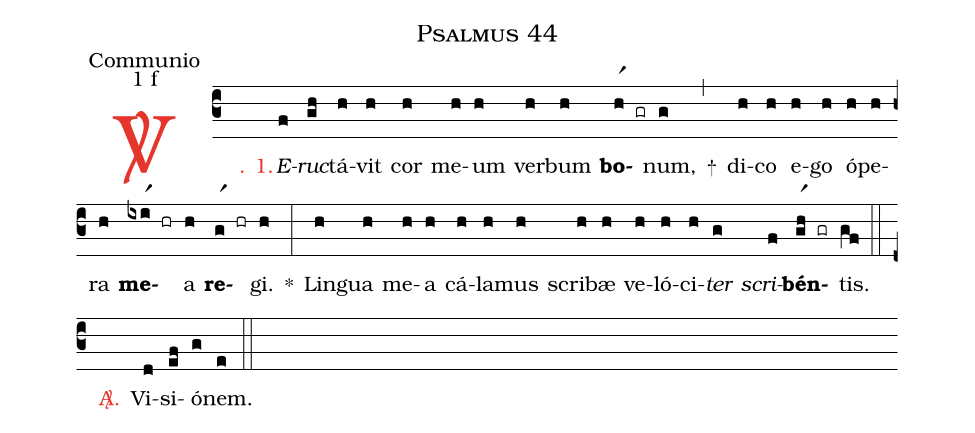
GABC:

name: Psalmus 44;
office-part: Communio;
mode: 1;
mode-differentia: f;
%%
(c3)

<c><sp>V/</sp>. 1.</c>() <i>E</i>(f)<i>ruc</i>(gh)tá(h)vit(h) cor(h) me(h)um(h) ver(h)bum(h) <b>bo</b>(hr1 gr)num,(g) +(,) di(h)co(h) e(h)go(h) ó(h)pe(h)ra(h) <b>me</b>(ixir1 hr)a(h) <b>re</b>(gr1 hr)gi.(h) *(:) Lin(h)gua(h) me(h)a(h) cá(h)la(h)mus(h) scri(h)bæ(h) ve(h)ló(h)ci(h)<i>ter</i>(g) <i>scri</i>(f)<b>bén</b>(gr1h gr)tis.(gf)

(::)

<nlba><c><sp>A/</sp>.</c>() Vi</nlba>(d)si(ef)ó(g)nem.(e)

(::)
